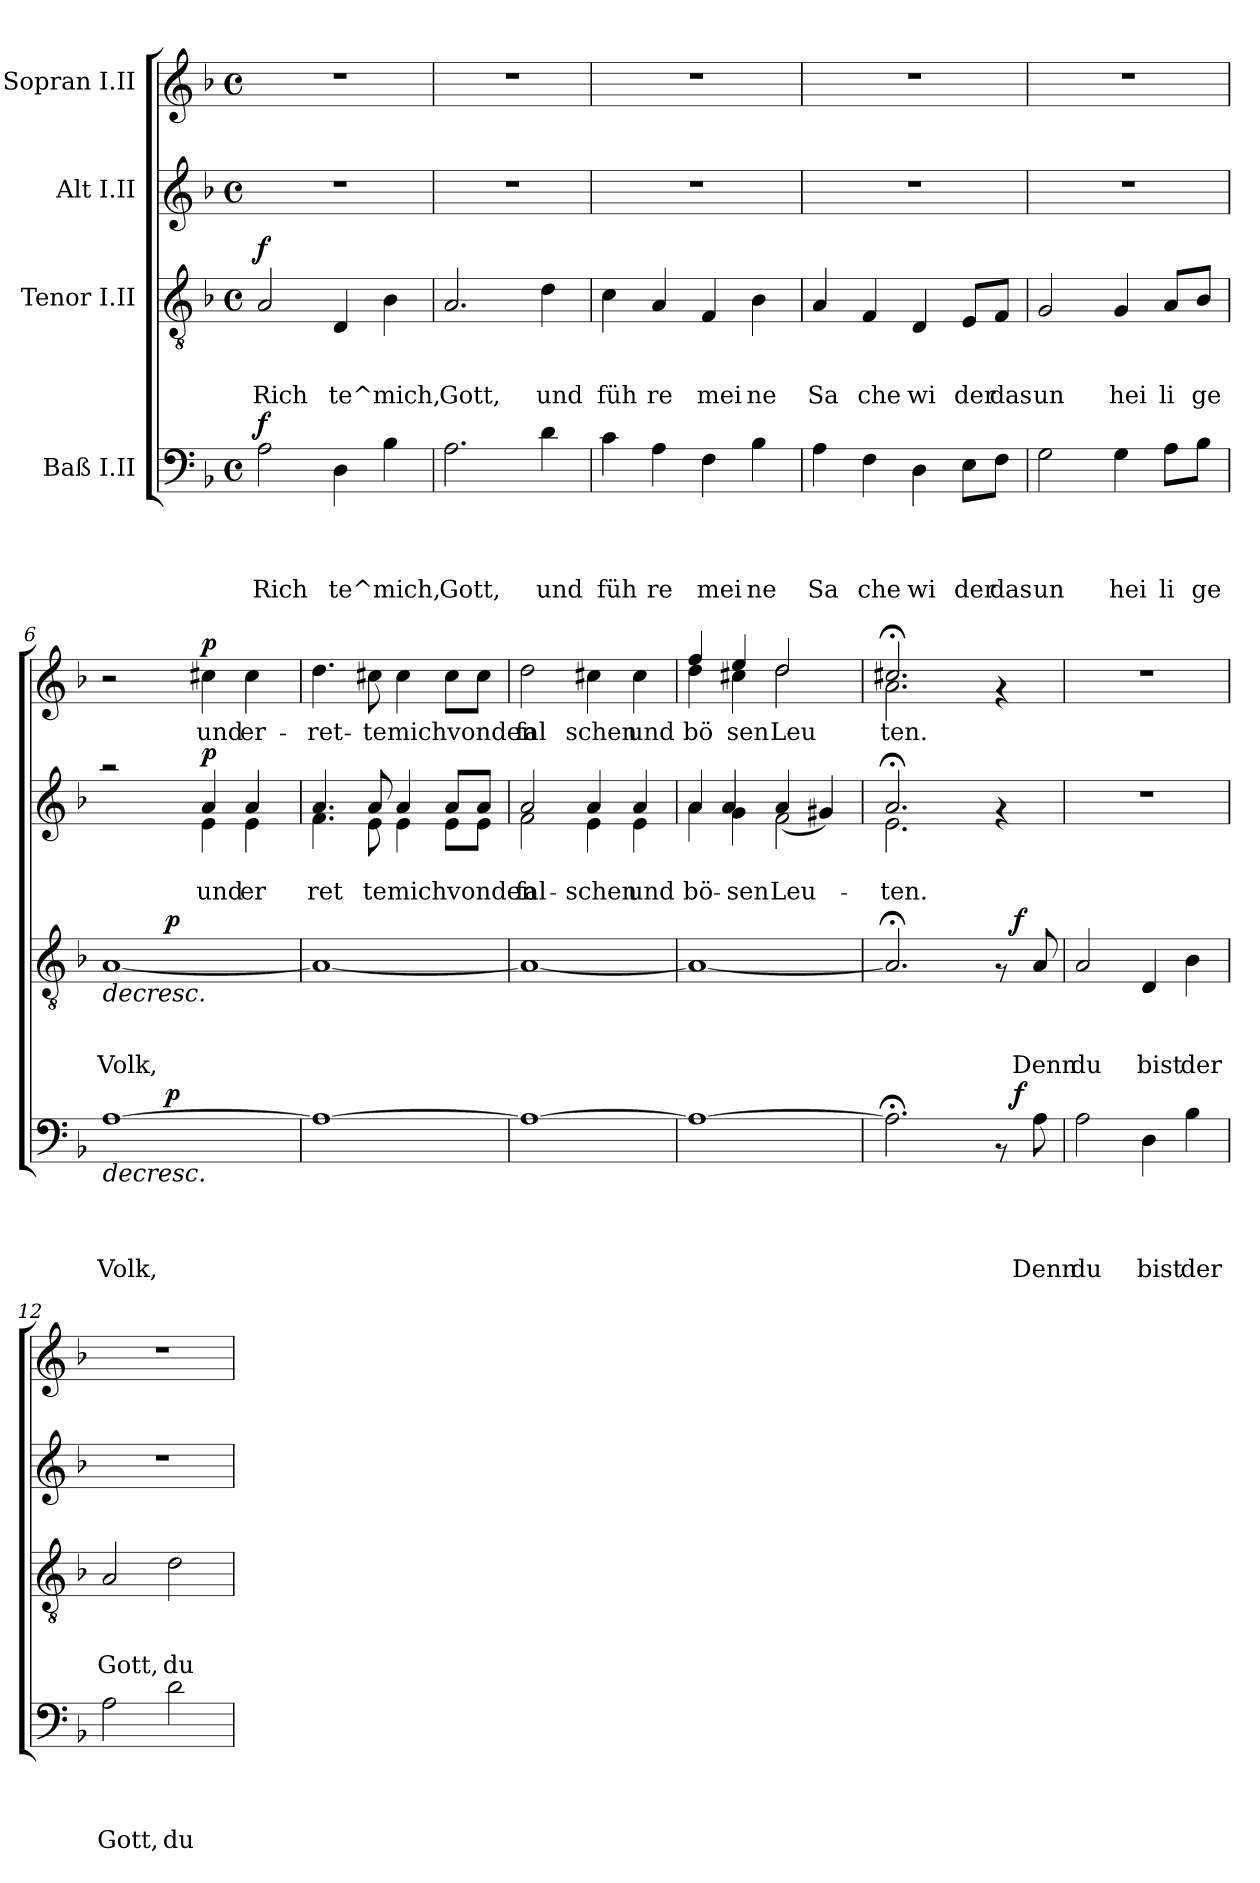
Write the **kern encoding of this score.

**kern	**text	**text	**text	**text	**dynam	**kern	**text	**text	**text	**dynam	**kern	**text	**text	**dynam	**kern	**text	**dynam
*part4	*part4	*part4	*part4	*part4	*part4	*part3	*part3	*part3	*part3	*part3	*part2	*part2	*part2	*part2	*part1	*part1	*part1
*staff4	*staff4	*staff4	*staff4	*staff4	*staff4	*staff3	*staff3	*staff3	*staff3	*staff3	*staff2	*staff2	*staff2	*staff2	*staff1	*staff1	*staff1
*I"Baß I.II	*	*	*	*	*	*I"Tenor I.II	*	*	*	*	*I"Alt I.II	*	*	*	*I"Sopran I.II	*	*
*clefF4	*	*	*	*	*	*clefGv2	*	*	*	*	*clefG2	*	*	*	*clefG2	*	*
*k[b-]	*	*	*	*	*	*k[b-]	*	*	*	*	*k[b-]	*	*	*	*k[b-]	*	*
*F:	*	*	*	*	*	*F:	*	*	*	*	*F:	*	*	*	*F:	*	*
*M4/4	*	*	*	*	*	*M4/4	*	*	*	*	*M4/4	*	*	*	*M4/4	*	*
*met(c)	*	*	*	*	*	*met(c)	*	*	*	*	*met(c)	*	*	*	*met(c)	*	*
=1	=1	=1	=1	=1	=1	=1	=1	=1	=1	=1	=1	=1	=1	=1	=1	=1	=1
!	!	!	!	!LO:LY:b	!LO:DY:a	!	!	!	!LO:LY:b	!LO:DY:a	!	!	!	!	!	!	!
2A\	.	.	.	Rich	f	2A/	.	.	Rich	f	1r	.	.	.	1r	.	.
!	!	!	!	!LO:LY:b	!	!	!	!	!LO:LY:b	!	!	!	!	!	!	!	!
4D\	.	.	.	te^mich,	.	4D/	.	.	te^mich,	.	.	.	.	.	.	.	.
4B-\	.	.	.	.	.	4B-\	.	.	.	.	.	.	.	.	.	.	.
=2	=2	=2	=2	=2	=2	=2	=2	=2	=2	=2	=2	=2	=2	=2	=2	=2	=2
!	!	!	!	!LO:LY:b	!	!	!	!	!LO:LY:b	!	!	!	!	!	!	!	!
2.A\	.	.	.	Gott,	.	2.A/	.	.	Gott,	.	1r	.	.	.	1r	.	.
!	!	!	!	!LO:LY:b	!	!	!	!	!LO:LY:b	!	!	!	!	!	!	!	!
4d\	.	.	.	und	.	4d\	.	.	und	.	.	.	.	.	.	.	.
=3	=3	=3	=3	=3	=3	=3	=3	=3	=3	=3	=3	=3	=3	=3	=3	=3	=3
!	!	!	!	!LO:LY:b	!	!	!	!	!LO:LY:b	!	!	!	!	!	!	!	!
4c\	.	.	.	füh	.	4c\	.	.	füh	.	1r	.	.	.	1r	.	.
!	!	!	!	!LO:LY:b	!	!	!	!	!LO:LY:b	!	!	!	!	!	!	!	!
4A\	.	.	.	re	.	4A/	.	.	re	.	.	.	.	.	.	.	.
!	!	!	!	!LO:LY:b	!	!	!	!	!LO:LY:b	!	!	!	!	!	!	!	!
4F\	.	.	.	mei	.	4F/	.	.	mei	.	.	.	.	.	.	.	.
!	!	!	!	!LO:LY:b	!	!	!	!	!LO:LY:b	!	!	!	!	!	!	!	!
4B-\	.	.	.	ne	.	4B-\	.	.	ne	.	.	.	.	.	.	.	.
=4	=4	=4	=4	=4	=4	=4	=4	=4	=4	=4	=4	=4	=4	=4	=4	=4	=4
!	!	!	!	!LO:LY:b	!	!	!	!	!LO:LY:b	!	!	!	!	!	!	!	!
4A\	.	.	.	Sa	.	4A/	.	.	Sa	.	1r	.	.	.	1r	.	.
!	!	!	!	!LO:LY:b	!	!	!	!	!LO:LY:b	!	!	!	!	!	!	!	!
4F\	.	.	.	che	.	4F/	.	.	che	.	.	.	.	.	.	.	.
!	!	!	!	!LO:LY:b	!	!	!	!	!LO:LY:b	!	!	!	!	!	!	!	!
4D\	.	.	.	wi	.	4D/	.	.	wi	.	.	.	.	.	.	.	.
!	!	!	!	!LO:LY:b	!	!	!	!	!LO:LY:b	!	!	!	!	!	!	!	!
8E\L	.	.	.	der	.	8E/L	.	.	der	.	.	.	.	.	.	.	.
!	!	!	!	!LO:LY:b	!	!	!	!	!LO:LY:b	!	!	!	!	!	!	!	!
8F\J	.	.	.	das	.	8F/J	.	.	das	.	.	.	.	.	.	.	.
=5	=5	=5	=5	=5	=5	=5	=5	=5	=5	=5	=5	=5	=5	=5	=5	=5	=5
!	!	!	!	!LO:LY:b	!	!	!	!	!LO:LY:b	!	!	!	!	!	!	!	!
2G\	.	.	.	un	.	2G/	.	.	un	.	1r	.	.	.	1r	.	.
!	!	!	!	!LO:LY:b	!	!	!	!	!LO:LY:b	!	!	!	!	!	!	!	!
4G\	.	.	.	hei	.	4G/	.	.	hei	.	.	.	.	.	.	.	.
!	!	!	!	!LO:LY:b	!	!	!	!	!LO:LY:b	!	!	!	!	!	!	!	!
8A\L	.	.	.	li	.	8A/L	.	.	li	.	.	.	.	.	.	.	.
!	!	!	!	!LO:LY:b	!	!	!	!	!LO:LY:b	!	!	!	!	!	!	!	!
8B-\J	.	.	.	ge	.	8B-/J	.	.	ge	.	.	.	.	.	.	.	.
=6	=6	=6	=6	=6	=6	=6	=6	=6	=6	=6	=6	=6	=6	=6	=6	=6	=6
!	!	!	!	!LO:LY:b	!LO:HP:b	!	!	!	!LO:LY:b	!LO:HP:b	!	!	!	!	!	!	!
*^	*	*	*	*	*	*^	*	*	*	*	*^	*	*	*	*	*	*
[>1A	4ryy	.	.	.	Volk,	>	[<1A	4ryy	.	.	Volk,	>	2raa	2ryy	.	.	.	2r	.	.
.	16ryy	.	.	.	.	.	.	16ryy	.	.	.	.	.	.	.	.	.	.	.	.
!	!	!	!	!	!	!LO:DY:a	!	!	!	!	!	!LO:DY:a	!	!	!	!	!	!	!	!
.	2ryy	.	.	.	.	p	.	2ryy	.	.	.	p	.	.	.	.	.	.	.	.
!	!	!	!	!	!	!	!	!	!	!	!	!	!	!	!	!LO:LY:b	!LO:DY:a	!	!LO:LY:b	!LO:DY:a
.	.	.	.	.	.	.	.	.	.	.	.	.	4a/	4e\	.	und	p	4cc#X\	und	p
!	!	!	!	!	!	!	!	!	!	!	!	!	!	!	!	!LO:LY:b	!	!	!LO:LY:b	!
.	.	.	.	.	.	.	.	.	.	.	.	.	4a/	4e\	.	er	.	4cc#\	er-	.
.	8.ryy	.	.	.	.	.	.	8.ryy	.	.	.	.	.	.	.	.	.	.	.	.
*	*	*	*	*	*	*	*	*	*	*	*	*	*v	*v	*	*	*	*	*	*
.	.	.	.	.	.	]	.	.	.	.	.	]	.	.	.	.	.	.	.
=7	=7	=7	=7	=7	=7	=7	=7	=7	=7	=7	=7	=7	=7	=7	=7	=7	=7	=7	=7
*	*	*	*	*	*	*	*	*	*	*	*	*	*^	*	*	*	*	*	*
!	!	!	!	!	!	!	!	!	!	!	!	!	!	!	!	!LO:LY:b	!	!	!LO:LY:b	!
*v	*v	*	*	*	*	*	*	*	*	*	*	*	*	*	*	*	*	*	*	*
*	*	*	*	*	*	*v	*v	*	*	*	*	*	*	*	*	*	*	*	*
1A_	.	.	.	.	.	1A_	.	.	.	.	4.a/	4.f\	.	ret	.	4.dd\	-ret-	.
!	!	!	!	!	!	!	!	!	!	!	!	!	!	!LO:LY:b	!	!	!LO:LY:b	!
.	.	.	.	.	.	.	.	.	.	.	8a/	8e\	.	te	.	8cc#X\	-te	.
!	!	!	!	!	!	!	!	!	!	!	!	!	!	!LO:LY:b	!	!	!LO:LY:b	!
.	.	.	.	.	.	.	.	.	.	.	4a/	4e\	.	michvonden	.	4cc#\	michvonden	.
.	.	.	.	.	.	.	.	.	.	.	8a/L	8e\L	.	.	.	8cc#\L	.	.
.	.	.	.	.	.	.	.	.	.	.	8a/J	8e\J	.	.	.	8cc#\J	.	.
!!LO:LB:g=z
=8	=8	=8	=8	=8	=8	=8	=8	=8	=8	=8	=8	=8	=8	=8	=8	=8	=8	=8
!	!	!	!	!	!	!	!	!	!	!	!	!	!	!LO:LY:b	!	!	!LO:LY:b	!
1A_	.	.	.	.	.	1A_	.	.	.	.	2a/	2f\	.	fal-	.	2dd\	fal	.
!	!	!	!	!	!	!	!	!	!	!	!	!	!	!LO:LY:b	!	!	!LO:LY:b	!
.	.	.	.	.	.	.	.	.	.	.	4a/	4e\	.	-schen	.	4cc#X\	schen	.
!	!	!	!	!	!	!	!	!	!	!	!	!	!	!LO:LY:b	!	!	!LO:LY:b	!
.	.	.	.	.	.	.	.	.	.	.	4a/	4e\	.	und	.	4cc#\	und	.
=9	=9	=9	=9	=9	=9	=9	=9	=9	=9	=9	=9	=9	=9	=9	=9	=9	=9	=9
!	!	!	!	!	!	!	!	!	!	!	!	!	!	!LO:LY:b	!	!	!LO:LY:b	!
*	*	*	*	*	*	*	*	*	*	*	*	*	*	*	*	*^	*	*
1A_	.	.	.	.	.	1A_	.	.	.	.	4a/	4a\	.	bö-	.	4ff/	4dd\	bö	.
!	!	!	!	!	!	!	!	!	!	!	!	!	!	!LO:LY:b	!	!	!	!LO:LY:b	!
.	.	.	.	.	.	.	.	.	.	.	4g\	4a/	.	sen	.	4ee/	4cc#X\	sen	.
!	!	!	!	!	!	!	!	!	!	!	!	!	!	!LO:LY:b	!	!	!	!LO:LY:b	!
.	.	.	.	.	.	.	.	.	.	.	2f\	(>4a/	.	-Leu-	.	2dd/	2dd\	Leu	.
.	.	.	.	.	.	.	.	.	.	.	.	4g#X/)	.	.	.	.	.	.	.
=10	=10	=10	=10	=10	=10	=10	=10	=10	=10	=10	=10	=10	=10	=10	=10	=10	=10	=10	=10
!	!	!	!	!	!	!	!	!	!	!	!	!	!	!LO:LY:b	!	!	!	!LO:LY:b	!
*^	*	*	*	*	*	*^	*	*	*	*	*	*	*	*	*	*	*	*	*
2.A;<\]	2ryy	.	.	.	.	.	2.A;</]	2ryy	.	.	.	.	2.e;<\	2.a/	.	-ten.	.	2.cc#X;</	2.a\	ten.	.
.	4ryy	.	.	.	.	.	.	4ryy	.	.	.	.	.	.	.	.	.	.	.	.	.
8rAA	16ryy	.	.	.	.	.	8rF	16ryy	.	.	.	.	4rf	4ryy	.	.	.	4rf	4ryy	.	.
!	!	!	!	!	!	!LO:DY:a	!	!	!	!	!	!LO:DY:a	!	!	!	!	!	!	!	!	!
.	8.ryy	.	.	.	.	f	.	8.ryy	.	.	.	f	.	.	.	.	.	.	.	.	.
!	!	!	!	!	!LO:LY:b	!	!	!	!	!	!LO:LY:b	!	!	!	!	!	!	!	!	!	!
8A\	.	.	.	.	Denn	.	8A/	.	.	.	Denn	.	.	.	.	.	.	.	.	.	.
*	*	*	*	*	*	*	*	*	*	*	*	*	*v	*v	*	*	*	*	*	*	*
*	*	*	*	*	*	*	*	*	*	*	*	*	*	*	*	*	*v	*v	*	*
=11	=11	=11	=11	=11	=11	=11	=11	=11	=11	=11	=11	=11	=11	=11	=11	=11	=11	=11	=11
!	!	!	!	!	!LO:LY:b	!	!	!	!	!	!LO:LY:b	!	!	!	!	!	!	!	!
*v	*v	*	*	*	*	*	*	*	*	*	*	*	*	*	*	*	*	*	*
*	*	*	*	*	*	*v	*v	*	*	*	*	*	*	*	*	*	*	*
2A\	.	.	.	du	.	2A/	.	.	du	.	1r	.	.	.	1r	.	.
!	!	!	!	!LO:LY:b	!	!	!	!	!LO:LY:b	!	!	!	!	!	!	!	!
4D\	.	.	.	bist	.	4D/	.	.	bist	.	.	.	.	.	.	.	.
!	!	!	!	!LO:LY:b	!	!	!	!	!LO:LY:b	!	!	!	!	!	!	!	!
4B-\	.	.	.	der	.	4B-\	.	.	der	.	.	.	.	.	.	.	.
=12	=12	=12	=12	=12	=12	=12	=12	=12	=12	=12	=12	=12	=12	=12	=12	=12	=12
!	!	!	!	!LO:LY:b	!	!	!	!	!LO:LY:b	!	!	!	!	!	!	!	!
2A\	.	.	.	Gott,	.	2A/	.	.	Gott,	.	1r	.	.	.	1r	.	.
!	!	!	!	!LO:LY:b	!	!	!	!	!LO:LY:b	!	!	!	!	!	!	!	!
2d\	.	.	.	du	.	2d\	.	.	du	.	.	.	.	.	.	.	.
=	=	=	=	=	=	=	=	=	=	=	=	=	=	=	=	=	=
*-	*-	*-	*-	*-	*-	*-	*-	*-	*-	*-	*-	*-	*-	*-	*-	*-	*-
